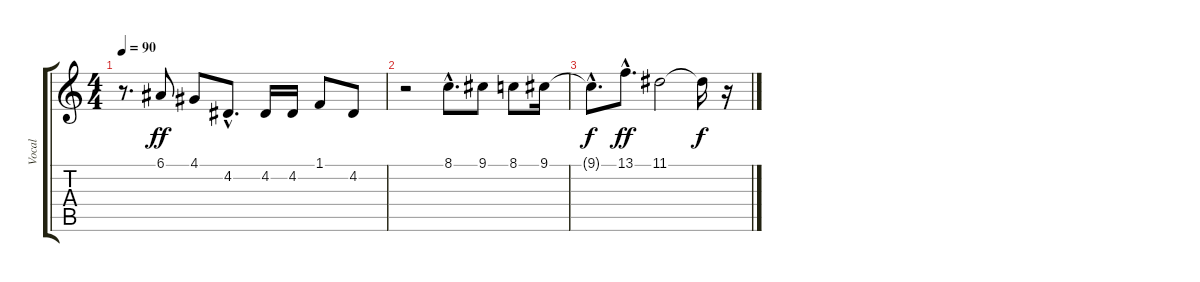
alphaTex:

\track ("Vocal" "Vocal") {instrument synthvoice}
\staff {score tabs}
\tuning (E4 B3 G3 D3 A2 E2) {hide}
\ts (4 4)
\tempo 90
\clef g2
\ks c
r.8{d dy ff} 6.1.8 4.1.8 4.2{hac}.8{d} 4.2.16 4.2.16 1.1.8 4.2.8 |
r.2 8.1{hac}.8{d} 9.1.8 8.1.8 9.1.16 |
9.1{hac t}.8{d dy f} 13.1{hac}.8{d dy ff} 11.1.2 11.1{t}.16{dy f} r.16
